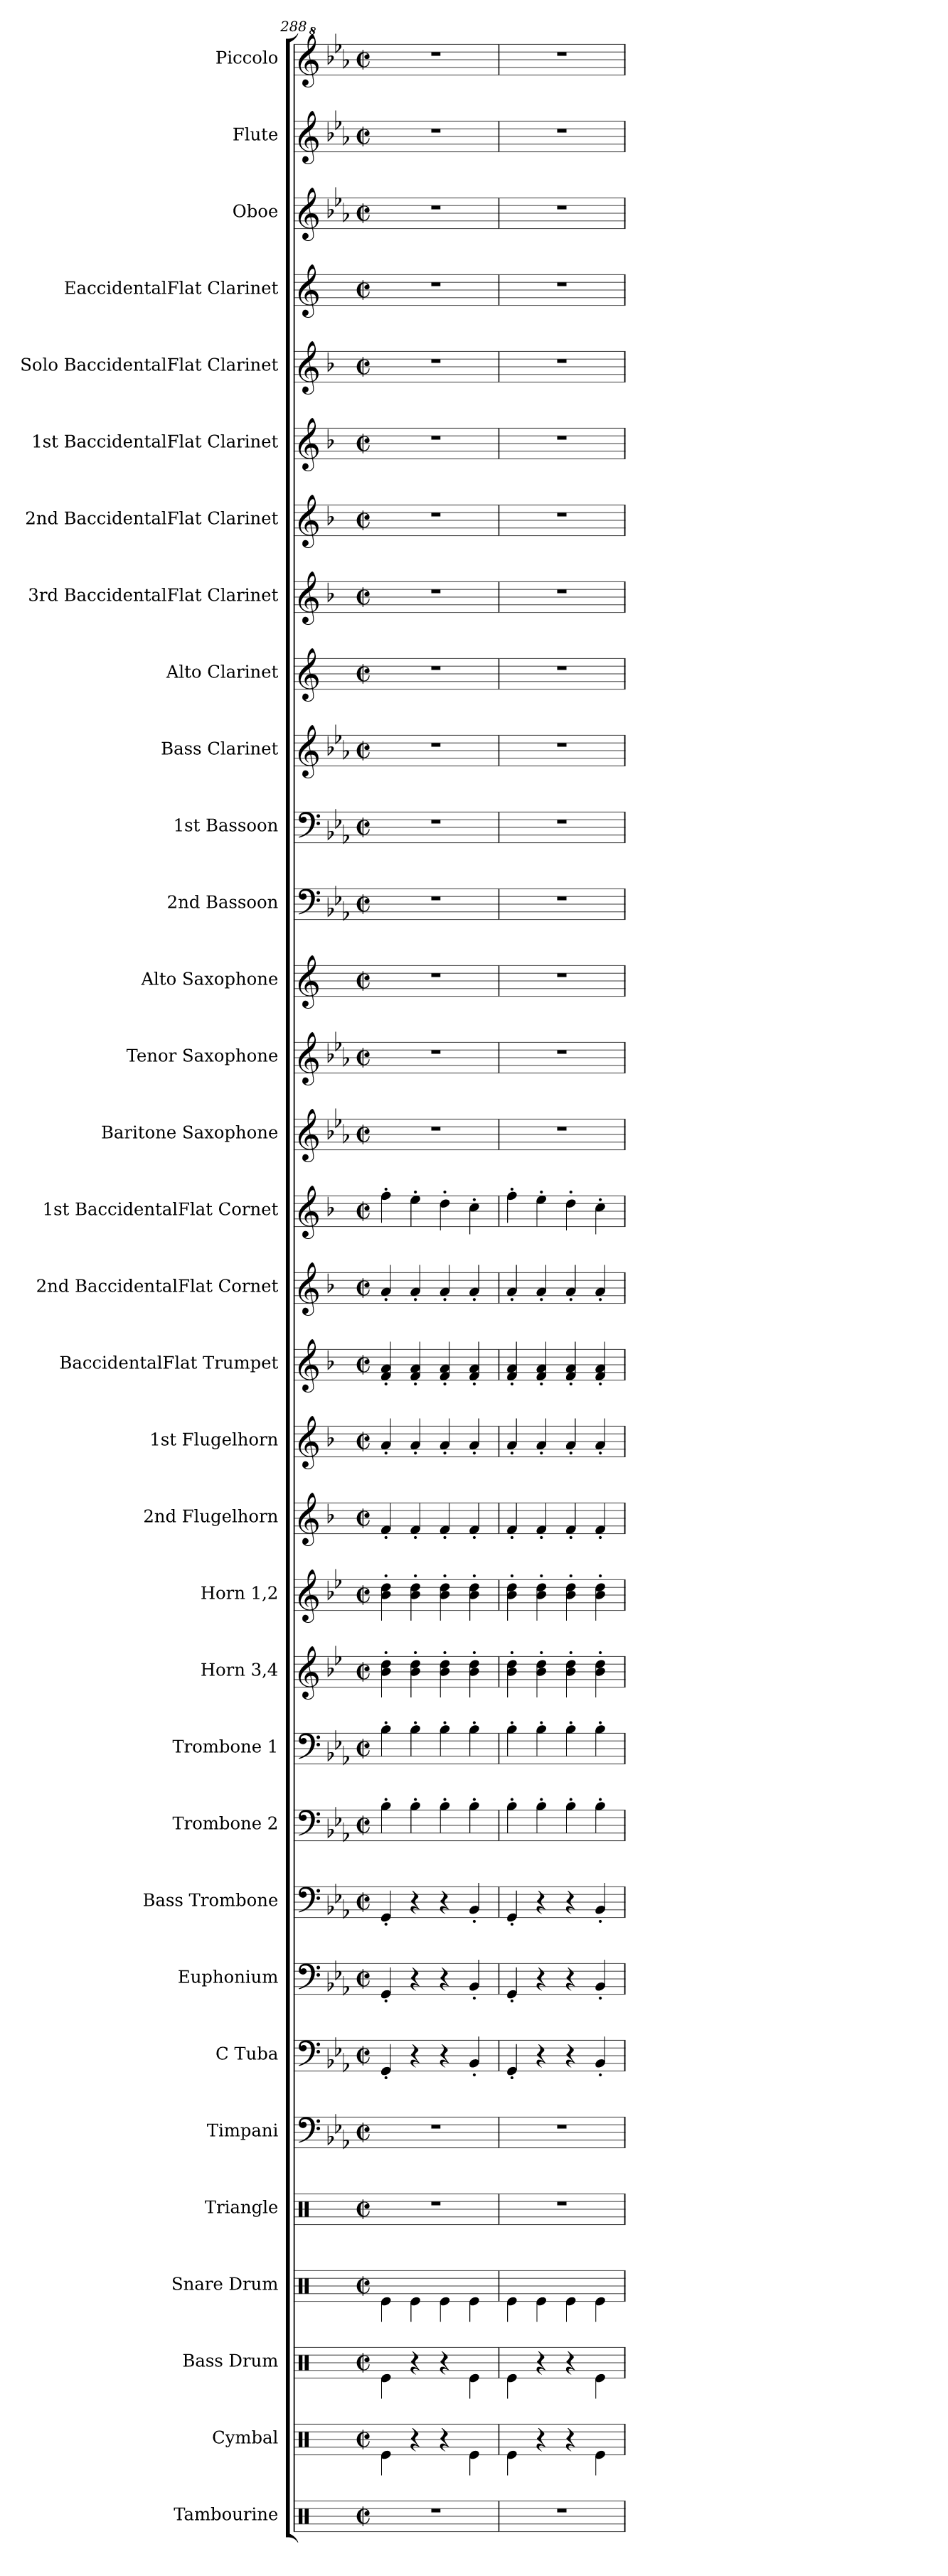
**kern	**kern	**kern	**kern	**kern	**kern	**kern	**kern	**kern	**kern	**kern	**kern	**kern	**kern	**kern	**kern	**kern	**kern	**kern	**kern	**kern	**kern	**kern	**kern	**kern	**kern	**kern	**kern	**kern	**kern	**kern	**kern	**kern
*part33	*part32	*part31	*part30	*part29	*part28	*part27	*part26	*part25	*part24	*part23	*part22	*part21	*part20	*part19	*part18	*part17	*part16	*part15	*part14	*part13	*part12	*part11	*part10	*part9	*part8	*part7	*part6	*part5	*part4	*part3	*part2	*part1
*staff33	*staff32	*staff31	*staff30	*staff29	*staff28	*staff27	*staff26	*staff25	*staff24	*staff23	*staff22	*staff21	*staff20	*staff19	*staff18	*staff17	*staff16	*staff15	*staff14	*staff13	*staff12	*staff11	*staff10	*staff9	*staff8	*staff7	*staff6	*staff5	*staff4	*staff3	*staff2	*staff1
*I"Tambourine	*I"Cymbal	*I"Bass Drum	*I"Snare Drum	*I"Triangle	*I"Timpani	*I"C Tuba	*I"Euphonium	*I"Bass Trombone	*I"Trombone 2	*I"Trombone 1	*I"Horn 3,4	*I"Horn 1,2	*I"2nd Flugelhorn	*I"1st Flugelhorn	*I"BaccidentalFlat Trumpet	*I"2nd BaccidentalFlat Cornet	*I"1st BaccidentalFlat Cornet	*I"Baritone Saxophone	*I"Tenor Saxophone	*I"Alto Saxophone	*I"2nd Bassoon	*I"1st Bassoon	*I"Bass Clarinet	*I"Alto Clarinet	*I"3rd BaccidentalFlat Clarinet	*I"2nd BaccidentalFlat Clarinet	*I"1st BaccidentalFlat Clarinet	*I"Solo BaccidentalFlat Clarinet	*I"EaccidentalFlat Clarinet	*I"Oboe	*I"Flute	*I"Piccolo
*I'Tamb.	*I'Cym.	*I'B. Dr.	*I'Sn. Dr.	*I'Trgl.	*I'Timp.	*I'C Tu.	*I'Eu.	*I'B. Trb.	*I'Trb. 2	*I'Trb. 1	*I'Hn. 3,4	*I'Hn. 1,2	*I'2nd Flghn.	*I'1st Flghn.	*I'BaccidentalFlat Tpt.	*I'2nd BaccidentalFlat Cnt.	*I'1st BaccidentalFlat Cnt.	*I'Bar. Sax.	*I'T. Sax.	*I'A. Sax.	*I'2nd Bsn.	*I'1st Bsn.	*I'B. Cl.	*I'A. Cl.	*I'3rd BaccidentalFlat Cl.	*I'2nd BaccidentalFlat Cl.	*I'1st BaccidentalFlat Cl.	*I'Solo BaccidentalFlat Cl.	*I'EaccidentalFlat Cl.	*I'Ob.	*I'Fl.	*I'Picc.
*clefX	*clefX	*clefX	*clefX	*clefX	*clefF4	*clefF4	*clefF4	*clefF4	*clefF4	*clefF4	*clefG2	*clefG2	*clefG2	*clefG2	*clefG2	*clefG2	*clefG2	*clefG2	*clefG2	*clefG2	*clefF4	*clefF4	*clefG2	*clefG2	*clefG2	*clefG2	*clefG2	*clefG2	*clefG2	*clefG2	*clefG2	*clefG^2
*	*	*	*	*	*	*	*	*	*	*	*ITrd4c7	*ITrd4c7	*ITrd1c2	*ITrd1c2	*ITrd1c2	*ITrd1c2	*ITrd1c2	*ITrd12c21	*ITrd8c14	*ITrd5c9	*	*	*ITrd8c14	*ITrd5c9	*ITrd1c2	*ITrd1c2	*ITrd1c2	*ITrd1c2	*ITrd-2c-3	*	*	*ITrd-7c-12
*k[]	*k[]	*k[]	*k[]	*k[]	*k[b-e-a-]	*k[b-e-a-]	*k[b-e-a-]	*k[b-e-a-]	*k[b-e-a-]	*k[b-e-a-]	*k[b-e-a-]	*k[b-e-a-]	*k[b-e-a-]	*k[b-e-a-]	*k[b-e-a-]	*k[b-e-a-]	*k[b-e-a-]	*k[b-e-a-]	*k[b-e-a-]	*k[b-e-a-]	*k[b-e-a-]	*k[b-e-a-]	*k[b-e-a-]	*k[b-e-a-]	*k[b-e-a-]	*k[b-e-a-]	*k[b-e-a-]	*k[b-e-a-]	*k[b-e-a-]	*k[b-e-a-]	*k[b-e-a-]	*k[b-e-a-]
*M4/4	*M4/4	*M4/4	*M4/4	*M4/4	*M4/4	*M4/4	*M4/4	*M4/4	*M4/4	*M4/4	*M4/4	*M4/4	*M4/4	*M4/4	*M4/4	*M4/4	*M4/4	*M4/4	*M4/4	*M4/4	*M4/4	*M4/4	*M4/4	*M4/4	*M4/4	*M4/4	*M4/4	*M4/4	*M4/4	*M4/4	*M4/4	*M4/4
*met(c|)	*met(c|)	*met(c|)	*met(c|)	*met(c|)	*met(c|)	*met(c|)	*met(c|)	*met(c|)	*met(c|)	*met(c|)	*met(c|)	*met(c|)	*met(c|)	*met(c|)	*met(c|)	*met(c|)	*met(c|)	*met(c|)	*met(c|)	*met(c|)	*met(c|)	*met(c|)	*met(c|)	*met(c|)	*met(c|)	*met(c|)	*met(c|)	*met(c|)	*met(c|)	*met(c|)	*met(c|)	*met(c|)
=288	=288	=288	=288	=288	=288	=288	=288	=288	=288	=288	=288	=288	=288	=288	=288	=288	=288	=288	=288	=288	=288	=288	=288	=288	=288	=288	=288	=288	=288	=288	=288	=288
1r	4Re\	4Re\	4Re\	1r	1r	4GG'/	4GG'/	4GG'/	4B-'\	4B-'\	4e-\' 4g\'	4e-\' 4g\'	4e-'/	4g'/	4e-/' 4g/'	4g'/	4ee-'\	1r	1r	1r	1r	1r	1r	1r	1r	1r	1r	1r	1r	1r	1r	1r
.	4r	4r	4Re\	.	.	4r	4r	4r	4B-'\	4B-'\	4e-\' 4g\'	4e-\' 4g\'	4e-'/	4g'/	4e-/' 4g/'	4g'/	4dd'\	.	.	.	.	.	.	.	.	.	.	.	.	.	.	.
.	4r	4r	4Re\	.	.	4r	4r	4r	4B-'\	4B-'\	4e-\' 4g\'	4e-\' 4g\'	4e-'/	4g'/	4e-/' 4g/'	4g'/	4cc'\	.	.	.	.	.	.	.	.	.	.	.	.	.	.	.
.	4Re\	4Re\	4Re\	.	.	4BB-'/	4BB-'/	4BB-'/	4B-'\	4B-'\	4e-\' 4g\'	4e-\' 4g\'	4e-'/	4g'/	4e-/' 4g/'	4g'/	4b-'\	.	.	.	.	.	.	.	.	.	.	.	.	.	.	.
=289	=289	=289	=289	=289	=289	=289	=289	=289	=289	=289	=289	=289	=289	=289	=289	=289	=289	=289	=289	=289	=289	=289	=289	=289	=289	=289	=289	=289	=289	=289	=289	=289
1r	4Re\	4Re\	4Re\	1r	1r	4GG'/	4GG'/	4GG'/	4B-'\	4B-'\	4e-\' 4g\'	4e-\' 4g\'	4e-'/	4g'/	4e-/' 4g/'	4g'/	4ee-'\	1r	1r	1r	1r	1r	1r	1r	1r	1r	1r	1r	1r	1r	1r	1r
.	4r	4r	4Re\	.	.	4r	4r	4r	4B-'\	4B-'\	4e-\' 4g\'	4e-\' 4g\'	4e-'/	4g'/	4e-/' 4g/'	4g'/	4dd'\	.	.	.	.	.	.	.	.	.	.	.	.	.	.	.
.	4r	4r	4Re\	.	.	4r	4r	4r	4B-'\	4B-'\	4e-\' 4g\'	4e-\' 4g\'	4e-'/	4g'/	4e-/' 4g/'	4g'/	4cc'\	.	.	.	.	.	.	.	.	.	.	.	.	.	.	.
.	4Re\	4Re\	4Re\	.	.	4BB-'/	4BB-'/	4BB-'/	4B-'\	4B-'\	4e-\' 4g\'	4e-\' 4g\'	4e-'/	4g'/	4e-/' 4g/'	4g'/	4b-'\	.	.	.	.	.	.	.	.	.	.	.	.	.	.	.
=	=	=	=	=	=	=	=	=	=	=	=	=	=	=	=	=	=	=	=	=	=	=	=	=	=	=	=	=	=	=	=	=
*-	*-	*-	*-	*-	*-	*-	*-	*-	*-	*-	*-	*-	*-	*-	*-	*-	*-	*-	*-	*-	*-	*-	*-	*-	*-	*-	*-	*-	*-	*-	*-	*-
